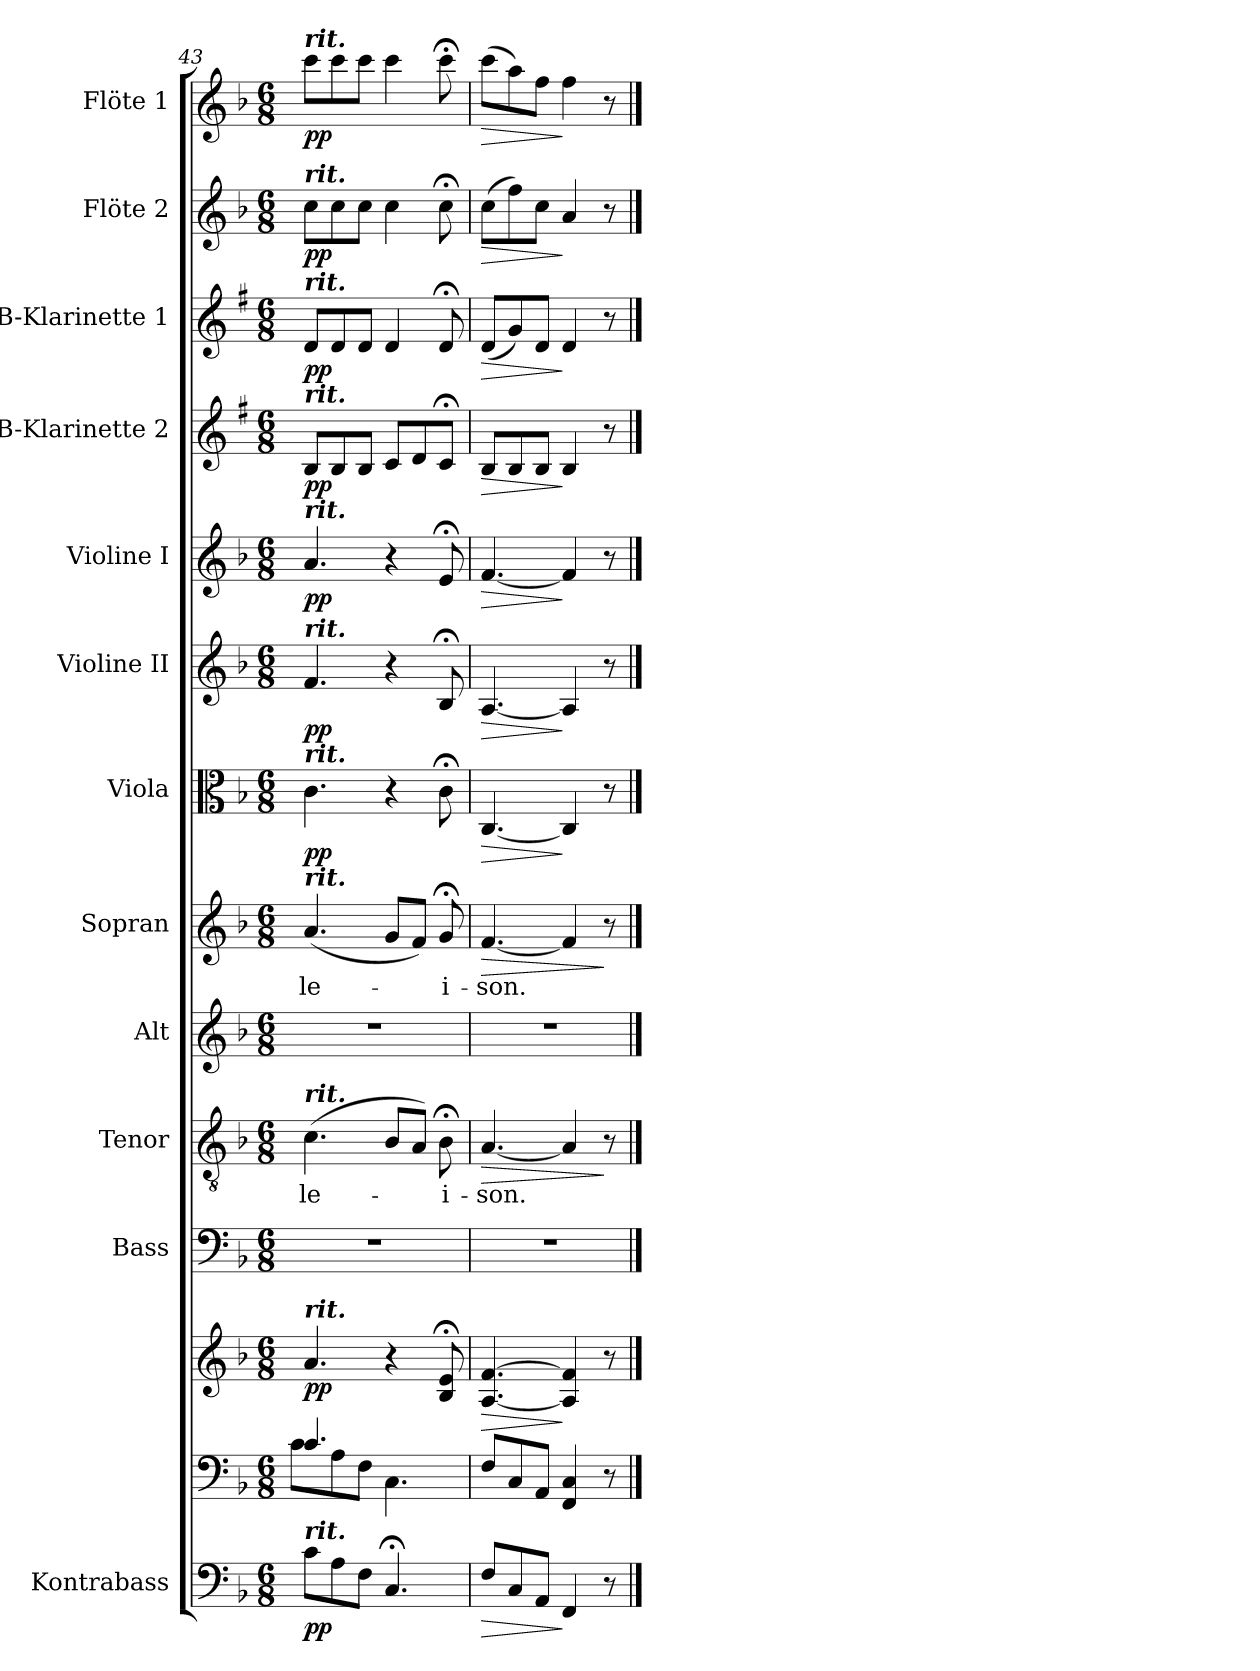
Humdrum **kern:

**kern	**dynam	**kern	**kern	**dynam	**kern	**kern	**text	**dynam	**kern	**kern	**text	**dynam	**kern	**dynam	**kern	**dynam	**kern	**dynam	**kern	**dynam	**kern	**dynam	**kern	**dynam	**kern	**dynam
*part13	*part13	*part12	*part12	*part12	*part11	*part10	*part10	*part10	*part9	*part8	*part8	*part8	*part7	*part7	*part6	*part6	*part5	*part5	*part4	*part4	*part3	*part3	*part2	*part2	*part1	*part1
*staff14	*staff14	*staff13	*staff12	*staff12/13	*staff11	*staff10	*staff10	*staff10	*staff9	*staff8	*staff8	*staff8	*staff7	*staff7	*staff6	*staff6	*staff5	*staff5	*staff4	*staff4	*staff3	*staff3	*staff2	*staff2	*staff1	*staff1
*I"Kontrabass	*	*	*	*	*I"Bass	*I"Tenor	*	*	*I"Alt	*I"Sopran	*	*	*I"Viola	*	*I"Violine II	*	*I"Violine I	*	*I"B-Klarinette 2	*	*I"B-Klarinette 1	*	*I"Flöte 2	*	*I"Flöte 1	*
*I'Kb.	*	*	*	*	*I'B.	*I'T.	*	*	*I'A.	*I'S.	*	*	*I'Vla.	*	*I'Vl. II	*	*I'Vl. I	*	*I'B Kl. 2	*	*I'B Kl. 1	*	*I'Fl. 2	*	*I'Fl. 1	*
*clefF4	*	*clefF4	*clefG2	*	*clefF4	*clefGv2	*	*	*clefG2	*clefG2	*	*	*clefC3	*	*clefG2	*	*clefG2	*	*clefG2	*	*clefG2	*	*clefG2	*	*clefG2	*
*ITrd7c12	*	*	*	*	*	*	*	*	*	*	*	*	*	*	*	*	*	*	*ITrd1c2	*	*ITrd1c2	*	*	*	*	*
*k[b-]	*	*k[b-]	*k[b-]	*	*k[b-]	*k[b-]	*	*	*k[b-]	*k[b-]	*	*	*k[b-]	*	*k[b-]	*	*k[b-]	*	*k[b-]	*	*k[b-]	*	*k[b-]	*	*k[b-]	*
*F:	*	*F:	*F:	*	*F:	*F:	*	*	*F:	*F:	*	*	*F:	*	*F:	*	*F:	*	*F:	*	*F:	*	*F:	*	*F:	*
*M6/8	*	*M6/8	*M6/8	*	*M6/8	*M6/8	*	*	*M6/8	*M6/8	*	*	*M6/8	*	*M6/8	*	*M6/8	*	*M6/8	*	*M6/8	*	*M6/8	*	*M6/8	*
=43	=43	=43	=43	=43	=43	=43	=43	=43	=43	=43	=43	=43	=43	=43	=43	=43	=43	=43	=43	=43	=43	=43	=43	=43	=43	=43
*	*	*^	*	*	*	*	*	*	*	*	*	*	*	*	*	*	*	*	*	*	*	*	*	*	*	*
!	!	!	!	!	!	!	!	!	!	!	!	!	!	!	!	!	!	!	!	!	!	!	!	!	!	!LO:TX:a:Bi:t=rit.	!
!	!	!	!	!	!	!	!	!	!	!	!	!	!	!	!	!	!	!	!	!	!	!	!	!LO:TX:a:Bi:t=rit.	!	!	!
!	!	!	!	!	!	!	!	!	!	!	!	!	!	!	!	!	!	!	!	!	!	!LO:TX:a:Bi:t=rit.	!	!	!	!	!
!	!	!	!	!	!	!	!	!	!	!	!	!	!	!	!	!	!	!	!	!LO:TX:a:Bi:t=rit.	!	!	!	!	!	!	!
!	!	!	!	!	!	!	!	!	!	!	!	!	!	!	!	!	!	!LO:TX:a:Bi:t=rit.	!	!	!	!	!	!	!	!	!
!	!	!	!	!	!	!	!	!	!	!	!	!	!	!	!	!LO:TX:a:Bi:t=rit.	!	!	!	!	!	!	!	!	!	!	!
!	!	!	!	!	!	!	!	!	!	!	!	!	!	!LO:TX:a:Bi:t=rit.	!	!	!	!	!	!	!	!	!	!	!	!	!
!	!	!	!	!	!	!	!	!	!	!	!LO:TX:a:Bi:t=rit.	!	!	!	!	!	!	!	!	!	!	!	!	!	!	!	!
!	!	!	!	!	!	!	!LO:TX:a:Bi:t=rit.	!	!	!	!	!	!	!	!	!	!	!	!	!	!	!	!	!	!	!	!
!	!	!	!	!LO:TX:a:Bi:t=rit.	!	!	!	!	!	!	!	!	!	!	!	!	!	!	!	!	!	!	!	!	!	!	!
!LO:TX:a:Bi:t=rit.	!	!	!	!	!	!	!	!	!	!	!	!	!	!	!	!	!	!	!	!	!	!	!	!	!	!	!
!	!LO:DY:b	!	!	!	!LO:DY:b	!	!	!LO:LY:b	!	!	!	!LO:LY:b	!	!	!LO:DY:b	!	!LO:DY:b	!	!LO:DY:b	!	!LO:DY:b	!	!LO:DY:b	!	!LO:DY:b	!	!LO:DY:b
8C\L	pp	4.c/	8c\L	4.a/	pp	2.r	(>4.c\	-le-	.	2.r	(<4.a/	-le-	.	4.c\	pp	4.f/	pp	4.a/	pp	8A/L	pp	8c/L	pp	8cc\L	pp	8ccc\L	pp
8AA\	.	.	8A\	.	.	.	.	.	.	.	.	.	.	.	.	.	.	.	.	8A/	.	8c/	.	8cc\	.	8ccc\	.
8FF\J	.	.	8F\J	.	.	.	.	.	.	.	.	.	.	.	.	.	.	.	.	8A/J	.	8c/J	.	8cc\J	.	8ccc\J	.
4.CC;</	.	4.c/yy	4.C\	4r	.	.	8B-/L	.	.	.	8g/L	.	.	4r	.	4r	.	4r	.	8B-/L	.	4c/	.	4cc\	.	4ccc\	.
.	.	.	.	.	.	.	8A/J)	.	.	.	8f/J)	.	.	.	.	.	.	.	.	8c/	.	.	.	.	.	.	.
!	!	!	!	!	!	!	!	!LO:LY:b	!	!	!	!LO:LY:b	!	!	!	!	!	!	!	!	!	!	!	!	!	!	!
.	.	.	.	8B-/;< 8e/;<	.	.	8B-;<\	-i-	.	.	8g;</	-i-	.	8c;<\	.	8B-;</	.	8e;</	.	8B-;</J	.	8c;</	.	8cc;<\	.	8ccc;<\	.
*	*	*v	*v	*	*	*	*	*	*	*	*	*	*	*	*	*	*	*	*	*	*	*	*	*	*	*	*
=44	=44	=44	=44	=44	=44	=44	=44	=44	=44	=44	=44	=44	=44	=44	=44	=44	=44	=44	=44	=44	=44	=44	=44	=44	=44	=44
!	!LO:HP:b	!	!	!LO:HP:b	!	!	!LO:LY:b	!LO:HP:b	!	!	!LO:LY:b	!LO:HP:b	!	!LO:HP:b	!	!LO:HP:b	!	!LO:HP:b	!	!LO:HP:b	!	!LO:HP:b	!	!LO:HP:b	!	!LO:HP:b
8FF/L	>	8F/L	[4.A/ [4.f/	>	2.r	[4.A/	-son.	>	2.r	[4.f/	-son.	>	[4.C/	>	[4.A/	>	[4.f/	>	8A/L	>	(<8c/L	>	(>8cc\L	>	(>8ccc\L	>
8CC/	.	8C/	.	.	.	.	.	.	.	.	.	.	.	.	.	.	.	.	8A/	.	8f/)	.	8ff\)	.	8aa\)	.
8AAA/J	.	8AA/J	.	.	.	.	.	.	.	.	.	.	.	.	.	.	.	.	8A/J	.	8c/J	.	8cc\J	.	8ff\J	.
4FFF/	]	4FF/ 4C/	4A/] 4f/]	]	.	4A/]	.	.	.	4f/]	.	.	4C/]	]	4A/]	]	4f/]	]	4A/	]	4c/	]	4a/	]	4ff\	]
8r	.	8r	8r	.	.	8r	.	]	.	8r	.	]	8r	.	8r	.	8r	.	8r	.	8r	.	8r	.	8r	.
==	==	==	==	==	==	==	==	==	==	==	==	==	==	==	==	==	==	==	==	==	==	==	==	==	==	==
*-	*-	*-	*-	*-	*-	*-	*-	*-	*-	*-	*-	*-	*-	*-	*-	*-	*-	*-	*-	*-	*-	*-	*-	*-	*-	*-
